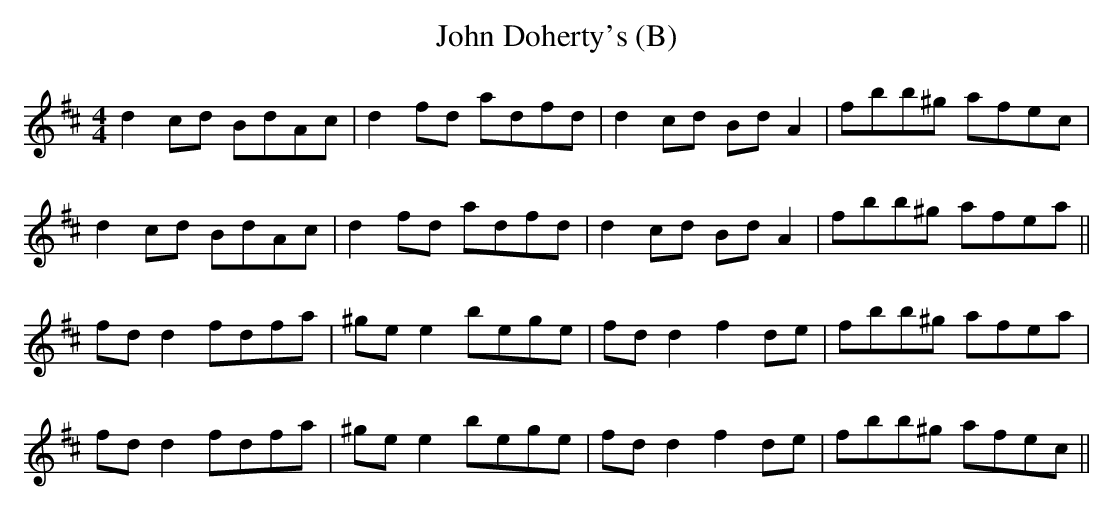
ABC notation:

X:1
T: John Doherty's (B)
M: 4/4
L: 1/8
K: D
d2 cd BdAc |d2 fd adfd |d2 cd Bd A2 |fbb^g afec |
d2 cd BdAc |d2 fd adfd |d2 cd Bd A2 |fbb^g afea ||
fd d2 fdfa |^ge e2 bege |fd d2 f2 de |fbb^g afea |
fd d2 fdfa |^ge e2 bege |fd d2 f2 de |fbb^g afec ||
